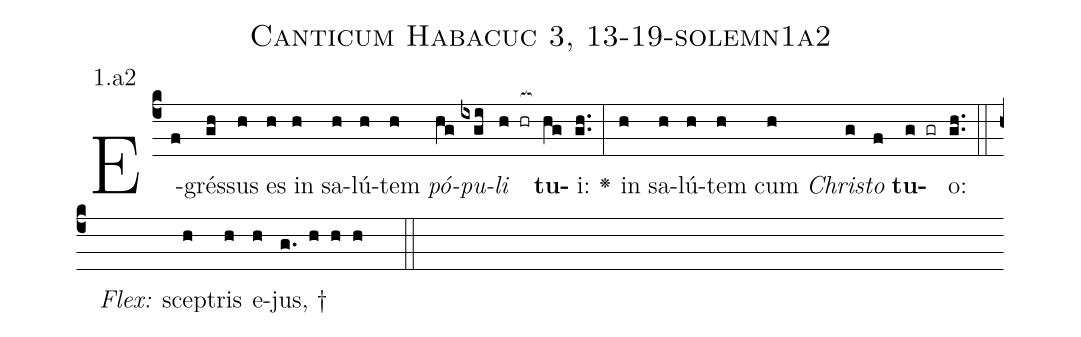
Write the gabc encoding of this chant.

name: Canticum Habacuc 3, 13-19-solemn1a2;
annotation: 1.a2;
%%
(c4)E(f)grés(gh)sus(h) es(h) in(h) sa(h)lú(h)tem(h) <i>pó</i>(hg)<i>pu</i>(ixgi)<i>li</i>(h hr[ocb:1{]) <b>tu</b>(hg[ocb:0}])i:(gh..) <v>\greheightstar</v>(:) in(h) sa(h)lú(h)tem(h) cum(h) <i>Chri</i>(g)<i>sto</i>(f) <b>tu</b>(g gr)o:(gh..) (::)
<i>Flex:</i>()  scep(h)tris(h) e(h)jus, †(g. h h h  ::)

%E(h) u(h) o(g) u(f) a(g) e.(gh..) (::)
